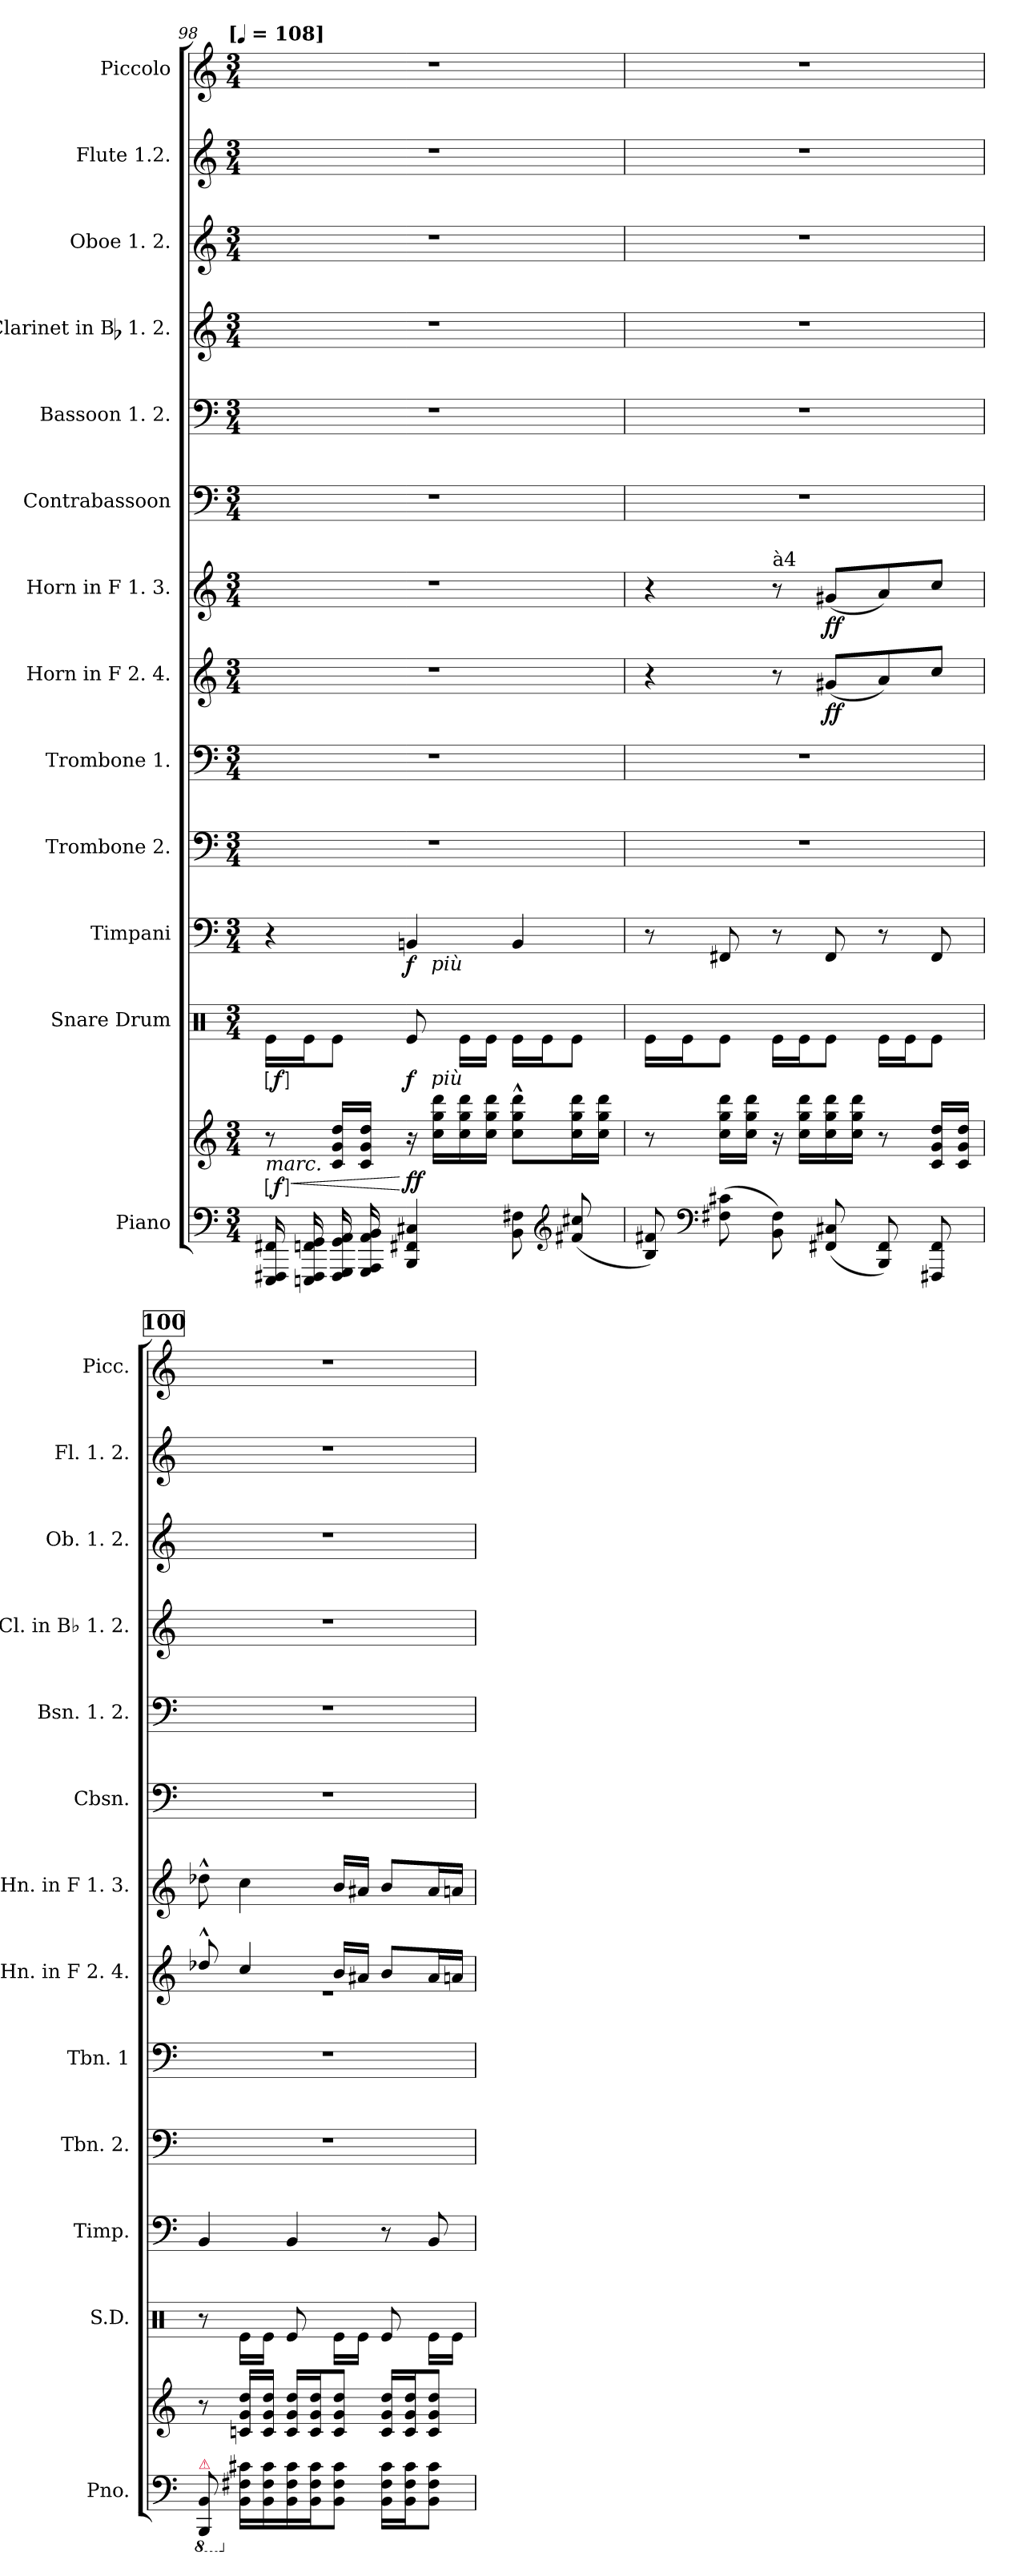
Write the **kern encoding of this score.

**kern	**kern	**dynam	**kern	**dynam	**kern	**dynam	**kern	**kern	**kern	**dynam	**kern	**dynam	**kern	**kern	**kern	**kern	**kern	**kern
*part13	*part13	*part13	*part12	*part12	*part11	*part11	*part10	*part9	*part8	*part8	*part7	*part7	*part6	*part5	*part4	*part3	*part2	*part1
*staff14	*staff13	*staff13/14	*staff12	*staff12	*staff11	*staff11	*staff10	*staff9	*staff8	*staff8	*staff7	*staff7	*staff6	*staff5	*staff4	*staff3	*staff2	*staff1
*I"Piano	*	*	*I"Snare Drum	*	*I"Timpani	*	*I"Trombone 2.	*I"Trombone 1.	*I"Horn in F 2. 4.	*	*I"Horn in F 1. 3.	*	*I"Contrabassoon	*I"Bassoon 1. 2.	*I"Clarinet in Bb 1. 2.	*I"Oboe 1. 2.	*I"Flute 1.2.	*I"Piccolo
*I'Pno.	*	*	*I'S.D.	*	*I'Timp.	*	*I'Tbn. 2.	*I'Tbn. 1	*I'Hn. in F 2. 4.	*	*I'Hn. in F 1. 3.	*	*I'Cbsn.	*I'Bsn. 1. 2.	*I'Cl. in Bb 1. 2.	*I'Ob. 1. 2.	*I'Fl. 1. 2.	*I'Picc.
*clefF4	*clefG2	*	*clefX	*	*clefF4	*	*clefF4	*clefF4	*clefG2	*	*clefG2	*	*clefF4	*clefF4	*clefG2	*clefG2	*clefG2	*clefG2
*	*	*	*	*	*	*	*	*	*ITrd4c7	*	*ITrd4c7	*	*ITrd7c12	*	*ITrd1c2	*	*	*ITrd-7c-12
*k[]	*k[]	*	*k[]	*	*k[]	*	*k[]	*k[]	*k[b-]	*	*k[b-]	*	*k[]	*k[]	*k[b-e-]	*k[]	*k[]	*k[]
!!LO:TX:omd:t=[[quarter] = 108]
*M3/4	*M3/4	*	*M3/4	*	*M3/4	*	*M3/4	*M3/4	*M3/4	*	*M3/4	*	*M3/4	*M3/4	*M3/4	*M3/4	*M3/4	*M3/4
*MM108	*MM108	*	*MM108	*	*MM108	*	*MM108	*MM108	*MM108	*	*MM108	*	*MM108	*MM108	*MM108	*MM108	*MM108	*MM108
=98	=98	=98	=98	=98	=98	=98	=98	=98	=98	=98	=98	=98	=98	=98	=98	=98	=98	=98
!	!LO:TX:b:i:t=marc.	!	!	!	!	!	!	!	!	!	!	!	!	!	!	!	!	!
!	!	!LO:DY:n=1:ed=brack	!	!LO:DY:ed=brack	!	!	!	!	!	!	!	!	!	!	!	!	!	!
16EEE 16FFF#X 16FF#X	8r	< f	16Re\LL	f	4r	.	4%3r	4%3r	4%3r	.	4%3r	.	4%3r	4%3r	4%3r	4%3r	4%3r	4%3r
16EEEn 16FFF# 16FFn 16GG	.	.	16Re\J	.	.	.	.	.	.	.	.	.	.	.	.	.	.	.
16FFF# 16GGG 16GG 16AA	16c 16g 16ddLL	.	8Re\J	.	.	.	.	.	.	.	.	.	.	.	.	.	.	.
16GGG 16AAA 16AA 16BB	16c 16g 16ddJJ	.	.	.	.	.	.	.	.	.	.	.	.	.	.	.	.	.
!	!	!	!	!LO:DY:t=%s più	!	!LO:DY:t=%s più	!	!	!	!	!	!	!	!	!	!	!	!
4BBB 4FF#X 4C#X	16r	[ ff	8Re/	f	4BBn	f	.	.	.	.	.	.	.	.	.	.	.	.
.	16cc 16gg 16dddLL	.	.	.	.	.	.	.	.	.	.	.	.	.	.	.	.	.
.	16cc 16gg 16ddd	.	16Re\LL	.	.	.	.	.	.	.	.	.	.	.	.	.	.	.
.	16cc 16gg 16dddJJ	.	16Re\JJ	.	.	.	.	.	.	.	.	.	.	.	.	.	.	.
8BB 8F#X	8cc^^ 8gg^^ 8ddd^^L	.	16Re\LL	.	4BB	.	.	.	.	.	.	.	.	.	.	.	.	.
.	.	.	16Re\J	.	.	.	.	.	.	.	.	.	.	.	.	.	.	.
*clefG2	*	*	*	*	*	*	*	*	*	*	*	*	*	*	*	*	*	*
(8f#X 8cc#X	16cc 16gg 16dddL	.	8Re\J	.	.	.	.	.	.	.	.	.	.	.	.	.	.	.
.	16cc 16gg 16dddJJ	.	.	.	.	.	.	.	.	.	.	.	.	.	.	.	.	.
=99	=99	=99	=99	=99	=99	=99	=99	=99	=99	=99	=99	=99	=99	=99	=99	=99	=99	=99
8B 8f#X)	8r	.	16Re\LL	.	8r	.	4%3r	4%3r	4r	.	4r	.	4%3r	4%3r	4%3r	4%3r	4%3r	4%3r
.	.	.	16Re\J	.	.	.	.	.	.	.	.	.	.	.	.	.	.	.
*clefF4	*	*	*	*	*	*	*	*	*	*	*	*	*	*	*	*	*	*
(8F#X 8c#X	16cc 16gg 16dddLL	.	8Re\J	.	8FF#X	.	.	.	.	.	.	.	.	.	.	.	.	.
.	16cc 16gg 16dddJJ	.	.	.	.	.	.	.	.	.	.	.	.	.	.	.	.	.
!	!	!	!	!	!	!	!	!	!	!	!LO:TX:a:t=à4	!	!	!	!	!	!	!
8BB 8F#)	16r	.	16Re\LL	.	8r	.	.	.	8r	.	8r	.	.	.	.	.	.	.
.	16cc 16gg 16dddLL	.	16Re\J	.	.	.	.	.	.	.	.	.	.	.	.	.	.	.
(8FF#X 8C#X	16cc 16gg 16ddd	.	8Re\J	.	8FF#	.	.	.	(8c#XL	ff	(8c#XL	ff	.	.	.	.	.	.
.	16cc 16gg 16dddJJ	.	.	.	.	.	.	.	.	.	.	.	.	.	.	.	.	.
8BBB 8FF#)	8r	.	16Re\LL	.	8r	.	.	.	8d)	.	8d)	.	.	.	.	.	.	.
.	.	.	16Re\J	.	.	.	.	.	.	.	.	.	.	.	.	.	.	.
8FFF#X 8FF#	16c 16g 16ddLL	.	8Re\J	.	8FF#	.	.	.	8fJ	.	8fJ	.	.	.	.	.	.	.
.	16c 16g 16ddJJ	.	.	.	.	.	.	.	.	.	.	.	.	.	.	.	.	.
!!LO:REH:place=s1:t=100
=100	=100	=100	=100	=100	=100	=100	=100	=100	=100	=100	=100	=100	=100	=100	=100	=100	=100	=100
*8ba	*	*	*	*	*	*	*	*	*	*	*	*	*	*	*	*	*	*
*	*	*	*	*	*	*	*	*	*^	*	*	*	*	*	*	*	*	*
!LO:TX:a:color=crimson:t=⚠	!	!	!	!	!	!	!	!	!	!	!	!	!	!	!	!	!	!	!
8BBBB 8BBB	8r	.	8r	.	4BB	.	4%3r	4%3r	8g-X^^	4%3r	.	8g-X^^	.	4%3r	4%3r	4%3r	4%3r	4%3r	4%3r
*X8ba	*	*	*	*	*	*	*	*	*	*	*	*	*	*	*	*	*	*	*
16BB 16F#X 16c#XLL	16cn 16g 16ddLL	.	16Re\LL	.	.	.	.	.	4f	.	.	4f	.	.	.	.	.	.	.
16BB 16F# 16c#	16c 16g 16ddJJ	.	16Re\JJ	.	.	.	.	.	.	.	.	.	.	.	.	.	.	.	.
16BB 16F# 16c#	16c 16g 16ddLL	.	8Re/	.	4BB	.	.	.	.	.	.	.	.	.	.	.	.	.	.
16BB 16F# 16c#J	16c 16g 16ddJ	.	.	.	.	.	.	.	.	.	.	.	.	.	.	.	.	.	.
8BB 8F# 8c#J	8c 8g 8ddJ	.	16Re\LL	.	.	.	.	.	16eLL	.	.	16eLL	.	.	.	.	.	.	.
.	.	.	16Re\JJ	.	.	.	.	.	16d#XJJ	.	.	16d#XJJ	.	.	.	.	.	.	.
16BB 16F# 16c#LL	16c 16g 16ddLL	.	8Re/	.	8r	.	.	.	8eL	.	.	8eL	.	.	.	.	.	.	.
16BB 16F# 16c#J	16c 16g 16ddJ	.	.	.	.	.	.	.	.	.	.	.	.	.	.	.	.	.	.
8BB 8F# 8c#J	8c 8g 8ddJ	.	16Re\LL	.	8BB	.	.	.	16d#L	.	.	16d#L	.	.	.	.	.	.	.
.	.	.	16Re\JJ	.	.	.	.	.	16dnJJ	.	.	16dnJJ	.	.	.	.	.	.	.
*	*	*	*	*	*	*	*	*	*v	*v	*	*	*	*	*	*	*	*	*
=	=	=	=	=	=	=	=	=	=	=	=	=	=	=	=	=	=	=
*-	*-	*-	*-	*-	*-	*-	*-	*-	*-	*-	*-	*-	*-	*-	*-	*-	*-	*-
